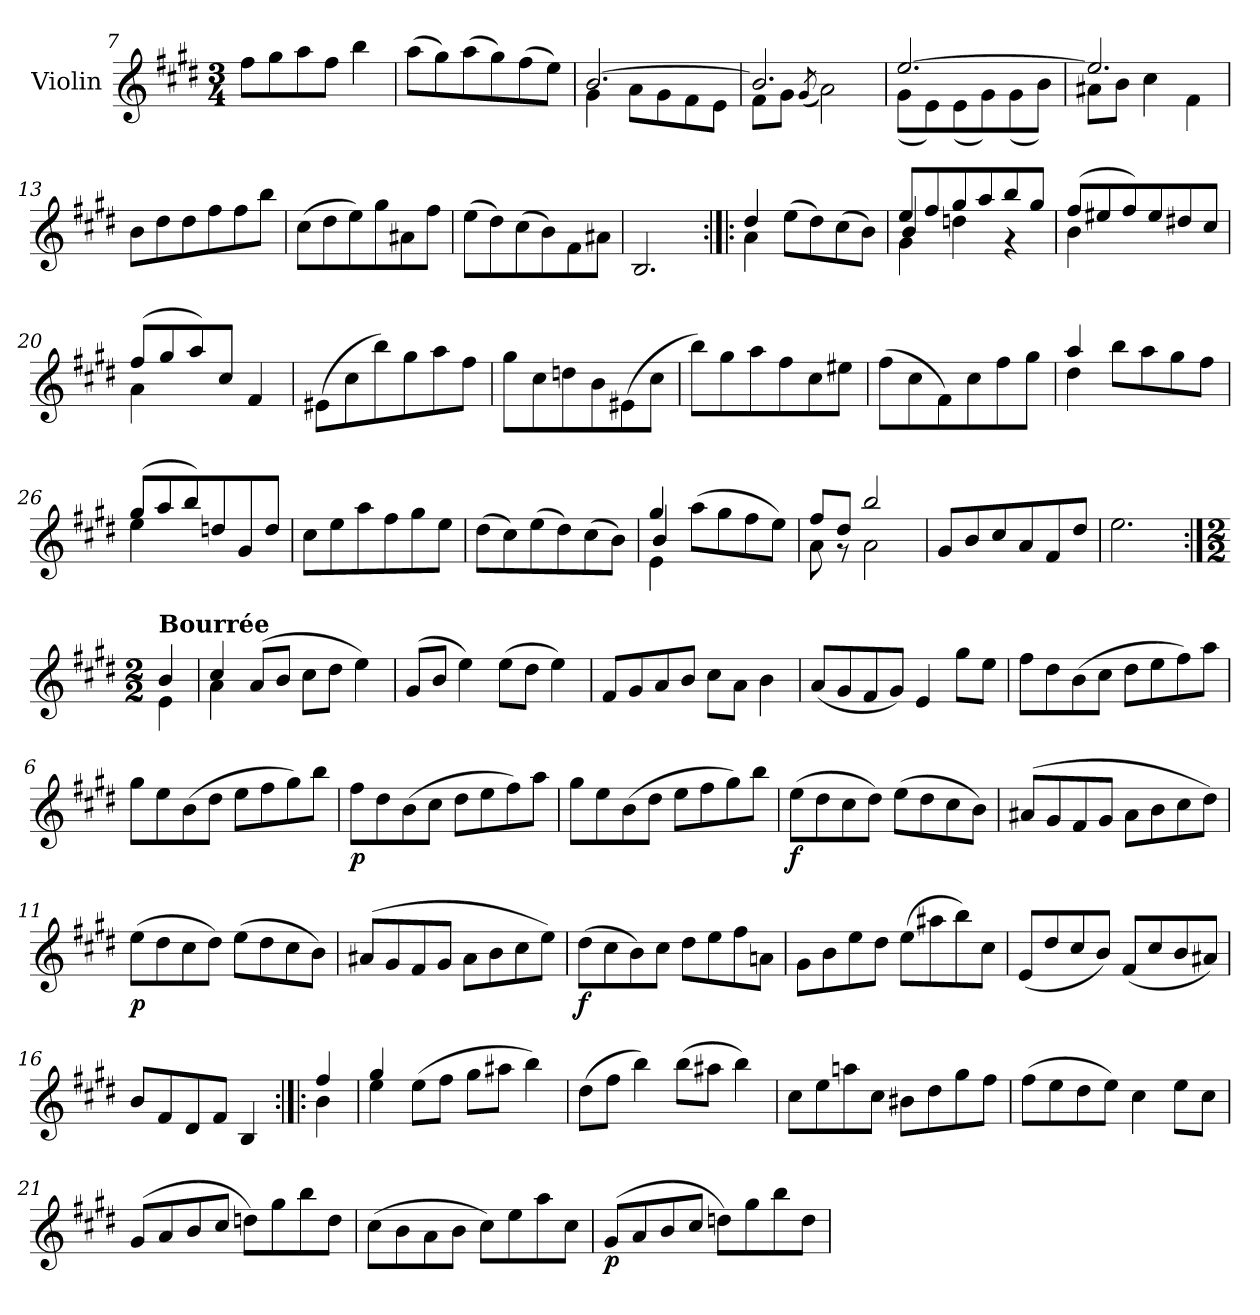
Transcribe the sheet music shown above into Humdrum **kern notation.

**kern	**dynam
*part1	*part1
*staff1	*staff1
*I"Violin	*
*I'Vln.	*
*clefG2	*
*k[f#c#g#d#]	*
*M3/4	*
=7	=7
8ff#\L	.
8gg#\	.
8aa\	.
8ff#\J	.
4bb\	.
=8	=8
(>8aa\L	.
8gg#\)	.
(>8aa\	.
8gg#\)	.
(>8ff#\	.
8ee\J)	.
=9	=9
*^	*
[2.b/	4g#\	.
.	8a\L	.
.	8g#\	.
.	8f#\	.
.	8e\J	.
=10	=10	=10
2.b/]	8f#\L	.
.	8g#\J	.
.	(<8qg#/	.
.	2a\)	.
=11	=11	=11
[2.ee/	(<8g#\L	.
.	8e\)	.
.	(<8e\	.
.	8g#\)	.
.	(<8g#\	.
.	8b\J)	.
!!LO:LB:g=z	!!
=12	=12	=12
2.ee/]	8a#X\L	.
.	8b\J	.
.	4cc#\	.
.	4f#\	.
*v	*v	*
=13	=13
8b\L	.
8dd#\	.
8dd#\	.
8ff#\	.
8ff#\	.
8bb\J	.
=14	=14
(>8cc#\L	.
8dd#\	.
8ee\)	.
8gg#\	.
8a#X\	.
8ff#\J	.
=15	=15
(>8ee\L	.
8dd#\)	.
(>8cc#\	.
8b\)	.
8f#\	.
8a#X\J	.
=16	=16
2.B/	.
!!LO:LB:g=z
=17:|!|:	=17:|!|:
*^	*
4dd#/	4a\	.
(>8ee\L	4ryy	.
8dd#\)	.	.
(>8cc#\	4ryy	.
8b\J)	.	.
=18	=18	=18
*	*^	*
8ee/L	4g#\	4b/	.
8ff#/	.	.	.
8gg#/	4ddn\	4ryy	.
8aa/	.	.	.
8bb/	4r	4ryy	.
8gg#/J	.	.	.
*	*v	*v	*
=19	=19	=19
(>8ff#/L	4b\	.
8ee#X/	.	.
8ff#/)	4ryy	.
8ee#/	.	.
8dd#X/	4ryy	.
8cc#/J	.	.
=20	=20	=20
(>8ff#/L	4a\	.
8gg#/	.	.
8aa/)	4ryy	.
8cc#/J	.	.
4f#/	4ryy	.
*v	*v	*
=21	=21
(>8e#X\L	.
8cc#\	.
8bb\)	.
8gg#\	.
8aa\	.
8ff#\J	.
!!LO:PB:g=z
=22	=22
8gg#\L	.
8cc#\	.
8ddn\	.
8b\	.
(>8e#X\	.
8cc#\J	.
=23	=23
8bb\L)	.
8gg#\	.
8aa\	.
8ff#\	.
8cc#\	.
8ee#X\J	.
=24	=24
(>8ff#\L	.
8cc#\	.
8f#\)	.
8cc#\	.
8ff#\	.
8gg#\J	.
=25	=25
*^	*
4aa/	4dd#\	.
8bb\L	4ryy	.
8aa\	.	.
8gg#\	4ryy	.
8ff#\J	.	.
=26	=26	=26
(>8gg#/L	4ee\	.
8aa/	.	.
8bb/)	4ryy	.
8ddn/	.	.
8g#/	4ryy	.
8dd/J	.	.
*v	*v	*
!!LO:LB:g=z
=27	=27
8cc#\L	.
8ee\	.
8aa\	.
8ff#\	.
8gg#\	.
8ee\J	.
=28	=28
(>8dd#\L	.
8cc#\)	.
(>8ee\	.
8dd#\)	.
(>8cc#\	.
8b\J)	.
=29	=29
*^	*
*	*^	*
4gg#/	4e\	4b/	.
(>8aa\L	4ryy	4ryy	.
8gg#\	.	.	.
8ff#\	4ryy	4ryy	.
8ee\J)	.	.	.
*	*v	*v	*
=30	=30	=30
8ff#/L	8a\	.
8dd#/J	8r	.
2bb/	2a\	.
*v	*v	*
=31	=31
8g#/L	.
8b/	.
8cc#/	.
8a/	.
8f#/	.
8dd#/J	.
=32	=32
2.ee\	.
!!LO:LB:g=z
=:|!	=:|!
*M2/2	*
*^	*
!LO:TX:a:B:t=Bourrée	!	!
4b/	4e\	.
=1	=1	=1
4cc#/	4a\	.
(>8a/L	4ryy	.
8b/J	.	.
8cc#\L	2ryy	.
8dd#\J	.	.
4ee\)	.	.
*v	*v	*
=2	=2
(>8g#/L	.
8b/J	.
4ee\)	.
(>8ee\L	.
8dd#\J	.
4ee\)	.
=3	=3
8f#/L	.
8g#/	.
8a/	.
8b/J	.
8cc#\L	.
8a\J	.
4b\	.
=4	=4
(<8a/L	.
8g#/	.
8f#/	.
8g#/J)	.
4e/	.
8gg#\L	.
8ee\J	.
=5	=5
8ff#\L	.
8dd#\	.
(>8b\	.
8cc#\J	.
8dd#\L	.
8ee\	.
8ff#\)	.
8aa\J	.
!!LO:LB:g=z
=6	=6
8gg#\L	.
8ee\	.
(>8b\	.
8dd#\J	.
8ee\L	.
8ff#\	.
8gg#\)	.
8bb\J	.
=7	=7
!	!LO:DY:b
8ff#\L	p
8dd#\	.
(>8b\	.
8cc#\J	.
8dd#\L	.
8ee\	.
8ff#\)	.
8aa\J	.
=8	=8
8gg#\L	.
8ee\	.
(>8b\	.
8dd#\J	.
8ee\L	.
8ff#\	.
8gg#\)	.
8bb\J	.
=9	=9
!	!LO:DY:b
(>8ee\L	f
8dd#\	.
8cc#\	.
8dd#\J)	.
(>8ee\L	.
8dd#\	.
8cc#\	.
8b\J)	.
=10	=10
(>8a#X/L	.
8g#/	.
8f#/	.
8g#/J	.
8a#\L	.
8b\	.
8cc#\	.
8dd#\J)	.
!!LO:LB:g=z
=11	=11
!	!LO:DY:b
(>8ee\L	p
8dd#\	.
8cc#\	.
8dd#\J)	.
(>8ee\L	.
8dd#\	.
8cc#\	.
8b\J)	.
=12	=12
(>8a#X/L	.
8g#/	.
8f#/	.
8g#/J	.
8a#\L	.
8b\	.
8cc#\	.
8ee\J)	.
=13	=13
!	!LO:DY:b
(>8dd#\L	f
8cc#\	.
8b\)	.
8cc#\J	.
8dd#\L	.
8ee\	.
8ff#\	.
8an\J	.
=14	=14
8g#\L	.
8b\	.
8ee\	.
8dd#\J	.
(>8ee\L	.
8aa#X\	.
8bb\)	.
8cc#\J	.
=15	=15
(<8e/L	.
8dd#/	.
8cc#/	.
8b/J)	.
(<8f#/L	.
8cc#/	.
8b/	.
8a#X/J)	.
=16	=16
8b/L	.
8f#/	.
8d#/	.
8f#/J	.
4B/	.
!!LO:LB:g=z
=16X1:|!|:	=16X1:|!|:
*^	*
4ff#/	4b\	.
=17	=17	=17
4gg#/	4ee\	.
(>8ee\L	4ryy	.
8ff#\J	.	.
8gg#\L	4ryy	.
8aa#X\J	.	.
4bb\)	4ryy	.
*v	*v	*
=18	=18
(>8dd#\L	.
8ff#\J	.
4bb\)	.
(>8bb\L	.
8aa#X\J	.
4bb\)	.
=19	=19
8cc#\L	.
8ee\	.
8aan\	.
8cc#\J	.
8b#X\L	.
8dd#\	.
8gg#\	.
8ff#\J	.
=20	=20
(>8ff#\L	.
8ee\	.
8dd#\	.
8ee\J)	.
4cc#\	.
8ee\L	.
8cc#\J	.
!!LO:LB:g=z
=21	=21
(<8g#/L	.
8a/	.
8b/	.
8cc#/J	.
8ddn\L)	.
8gg#\	.
8bb\	.
8dd\J	.
=22	=22
(>8cc#\L	.
8b\	.
8a\	.
8b\J	.
8cc#\L)	.
8ee\	.
8aa\	.
8cc#\J	.
=23	=23
!	!LO:DY:b
(<8g#/L	p
8a/	.
8b/	.
8cc#/J	.
8ddn\L)	.
8gg#\	.
8bb\	.
8dd\J	.
=	=
*-	*-
